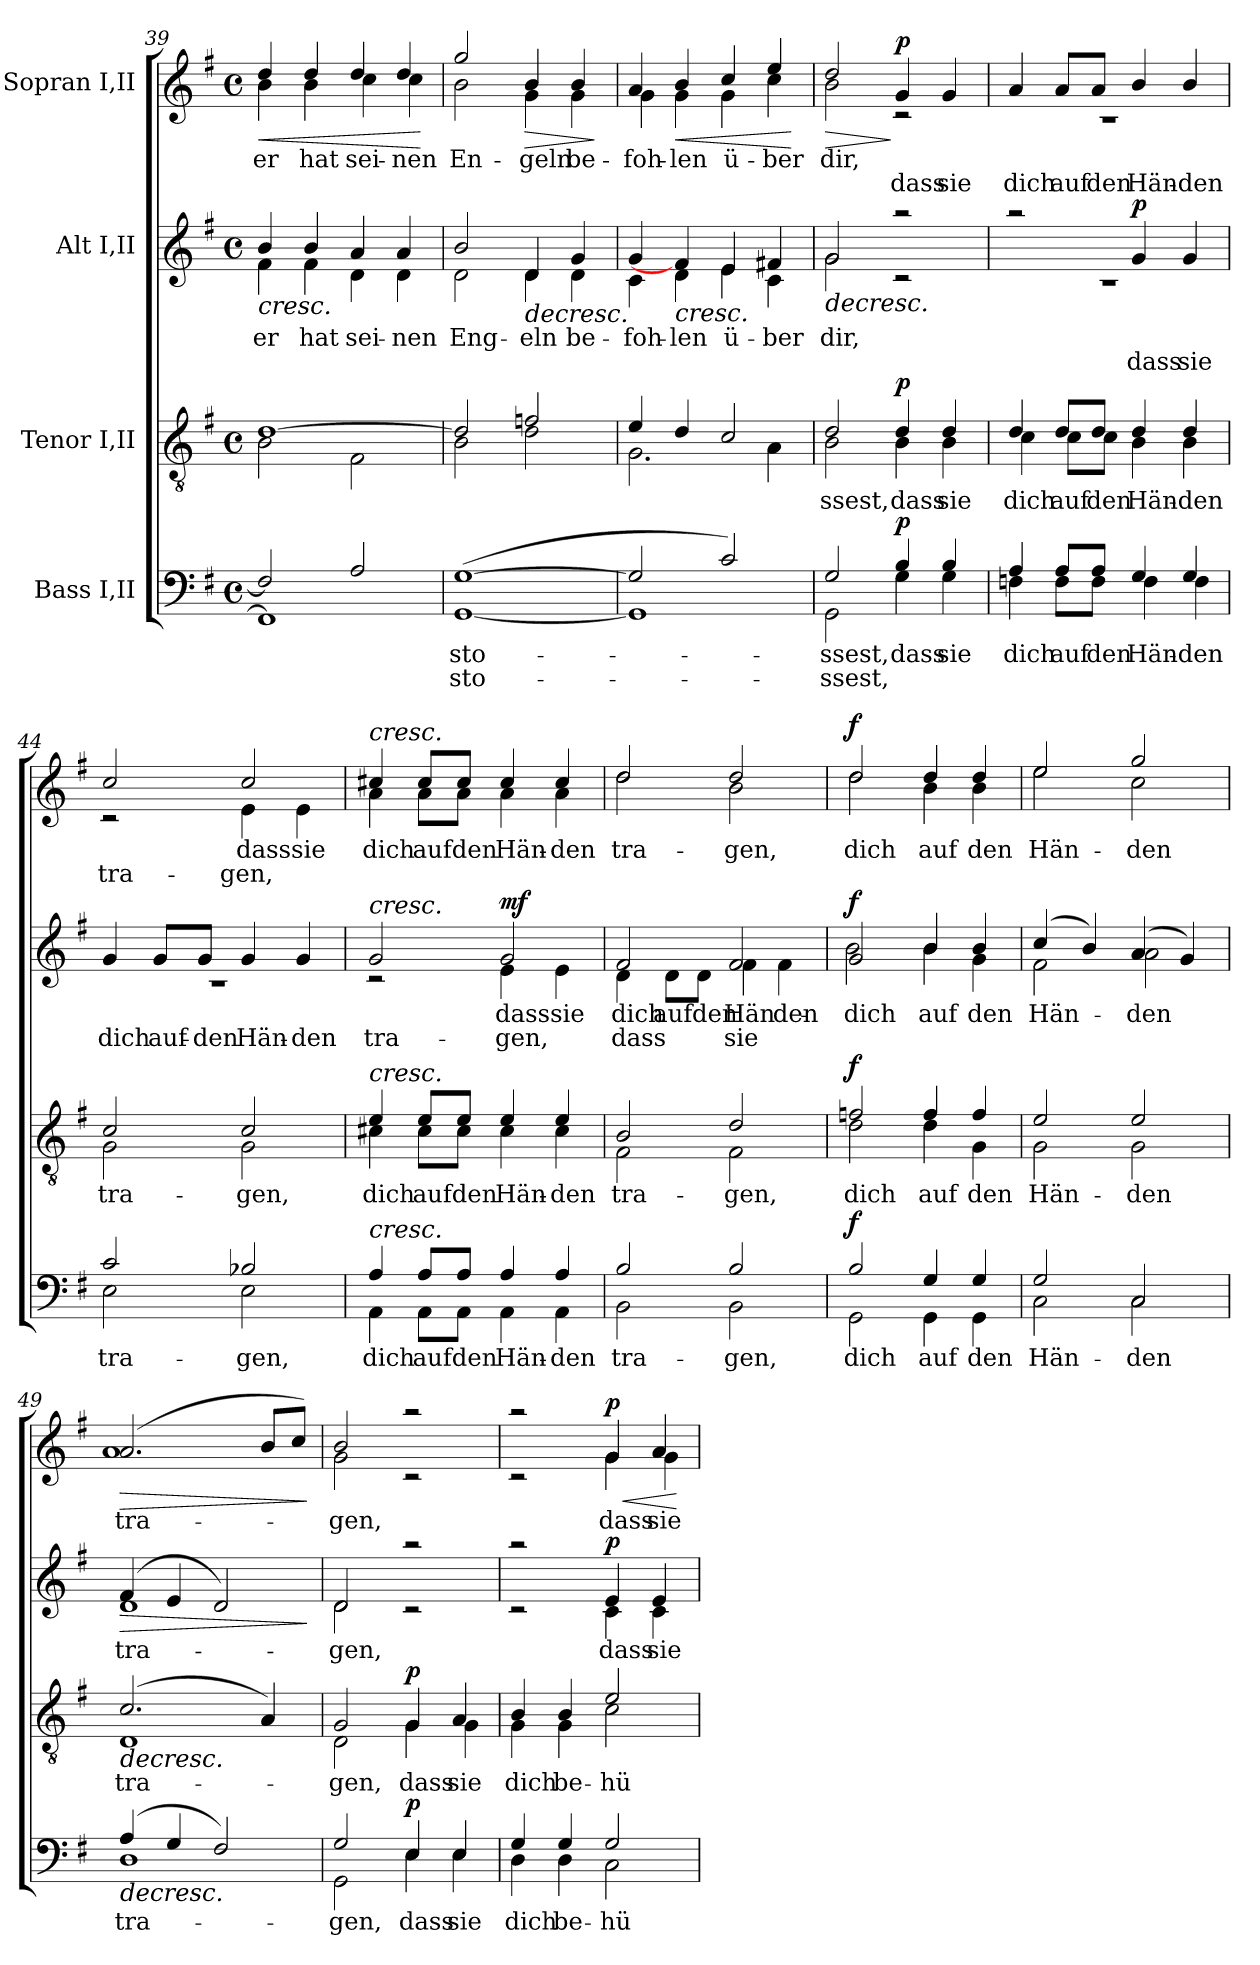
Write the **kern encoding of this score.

**kern	**text	**text	**dynam	**kern	**text	**dynam	**kern	**text	**text	**dynam	**kern	**text	**text	**dynam
*part4	*part4	*part4	*part4	*part3	*part3	*part3	*part2	*part2	*part2	*part2	*part1	*part1	*part1	*part1
*staff4	*staff4	*staff4	*staff4	*staff3	*staff3	*staff3	*staff2	*staff2	*staff2	*staff2	*staff1	*staff1	*staff1	*staff1
*I"Bass I,II	*	*	*	*I"Tenor I,II	*	*	*I"Alt I,II	*	*	*	*I"Sopran I,II	*	*	*
*clefF4	*	*	*	*clefGv2	*	*	*clefG2	*	*	*	*clefG2	*	*	*
*k[f#]	*	*	*	*k[f#]	*	*	*k[f#]	*	*	*	*k[f#]	*	*	*
*G:	*	*	*	*G:	*	*	*G:	*	*	*	*G:	*	*	*
*M4/4	*	*	*	*M4/4	*	*	*M4/4	*	*	*	*M4/4	*	*	*
*met(c)	*	*	*	*met(c)	*	*	*met(c)	*	*	*	*met(c)	*	*	*
=39	=39	=39	=39	=39	=39	=39	=39	=39	=39	=39	=39	=39	=39	=39
*^	*	*	*	*^	*	*	*	*	*	*	*	*	*	*
!	!	!	!	!	!	!	!	!	!	!LO:LY:b	!	!LO:HP:b	!	!LO:LY:b	!	!LO:HP:b
*	*	*	*	*	*	*	*	*	*^	*	*	*	*^	*	*	*
2F#/]	1FF#]	.	.	.	[1d	2B\	.	.	4b/	4f#\	er	.	<	4dd/	4b\	er	.	<
!	!	!	!	!	!	!	!	!	!	!	!LO:LY:b	!	!	!	!	!LO:LY:b	!	!
.	.	.	.	.	.	.	.	.	4b/	4f#\	hat	.	.	4dd/	4b\	hat	.	.
!	!	!	!	!	!	!	!	!	!	!	!LO:LY:b	!	!	!	!	!LO:LY:b	!	!
2A/	.	.	.	.	.	2F#\	.	.	4a/	4d\	sei-	.	.	4dd/	4cc\	sei-	.	.
!	!	!	!	!	!	!	!	!	!	!	!LO:LY:b	!	!	!	!	!LO:LY:b	!	!
.	.	.	.	.	.	.	.	.	4a/	4d\	-nen	.	.	4dd/	4cc\	-nen	.	.
*v	*v	*	*	*	*	*	*	*	*v	*v	*	*	*	*v	*v	*	*	*
*	*	*	*	*v	*v	*	*	*	*	*	*	*	*	*	*
.	.	.	.	.	.	.	.	.	.	.	.	.	.	[
=40	=40	=40	=40	=40	=40	=40	=40	=40	=40	=40	=40	=40	=40	=40
!	!	!LO:LY:b	!	!	!	!	!	!	!	!	!	!	!	!
*^	*	*	*	*	*	*	*	*	*	*	*	*	*	*
!	!	!LO:LY:b	!	!	!	!	!	!	!LO:LY:b	!	!	!	!LO:LY:b	!	!
*	*	*	*	*	*^	*	*	*^	*	*	*	*^	*	*	*
(>[1G	[1GG	sto-	sto-	.	2d/]	2B\	.	.	2b/	2d\	Eng-	.	.	2gg/	2b\	En-	.	.
!	!	!	!	!	!	!	!	!	!	!	!LO:LY:b	!	!LO:HP:b	!	!	!LO:LY:b	!	!LO:HP:b
.	.	.	.	.	2fn/	2d\	.	.	4d/	4d\	-eln	.	>	4b/	4g\	-geln	.	>
!	!	!	!	!	!	!	!	!	!	!	!LO:LY:b	!	!	!	!	!LO:LY:b	!	!
.	.	.	.	.	.	.	.	.	4g/	4d\	be-	.	.	4b/	4g\	be-	.	.
*v	*v	*	*	*	*	*	*	*	*v	*v	*	*	*	*v	*v	*	*	*
*	*	*	*	*v	*v	*	*	*	*	*	*	*	*	*	*
.	.	.	.	.	.	.	.	.	.	[	.	.	.	]
=41	=41	=41	=41	=41	=41	=41	=41	=41	=41	=41	=41	=41	=41	=41
*^	*	*	*	*^	*	*	*^	*	*	*	*	*	*	*
!	!	!	!	!	!	!	!	!	!	!	!LO:LY:b	!	!	!	!LO:LY:b	!	!
*	*	*	*	*	*	*	*	*	*	*	*	*	*	*^	*	*	*
2G/]	1GG]	.	.	.	4e/	2.G\	.	.	4g/	4c\	-foh-	.	.	4a/	4g\	-foh-	.	.
!	!	!	!	!	!	!	!	!	!	!	!LO:LY:b	!	!LO:HP:b	!	!	!LO:LY:b	!	!LO:HP:b
.	.	.	.	.	4d/	.	.	.	4fn/]	4d\	-len	.	<	4b/	4g\	-len	.	<
!	!	!	!	!	!	!	!	!	!	!	!LO:LY:b	!	!	!	!	!LO:LY:b	!	!
2c/)	.	.	.	.	2c/	.	.	.	4e/	4e\	ü-	.	.	4cc/	4g\	ü-	.	.
!	!	!	!	!	!	!	!	!	!	!	!LO:LY:b	!	!	!	!	!LO:LY:b	!	!
.	.	.	.	.	.	4A\	.	.	4f#X/	4c\	-ber	.	.	4ee/	4cc\	-ber	.	.
*v	*v	*	*	*	*	*	*	*	*v	*v	*	*	*	*v	*v	*	*	*
*	*	*	*	*v	*v	*	*	*	*	*	*	*	*	*	*
.	.	.	.	.	.	.	.	.	.	]	.	.	.	[
=42	=42	=42	=42	=42	=42	=42	=42	=42	=42	=42	=42	=42	=42	=42
!	!	!LO:LY:b	!	!	!	!	!	!	!	!	!	!	!	!
*^	*	*	*	*	*	*	*	*	*	*	*	*	*	*
!	!	!LO:LY:b	!	!	!	!LO:LY:b	!	!	!LO:LY:b	!	!LO:HP:b	!	!LO:LY:b	!	!LO:HP:b
*	*	*	*	*	*^	*	*	*^	*	*	*	*^	*	*	*
2G/	2GG\	-ssest,	-ssest,	.	2d/	2B\	-ssest,	.	2g/	2g\	dir,	.	>	2dd/	2b\	dir,	.	>
!	!	!LO:LY:b	!	!LO:DY:b	!	!	!LO:LY:b	!LO:DY:b	!	!	!	!	!	!	!	!	!LO:LY:b	!LO:DY:n=1:b
4B/	4G\	dass	.	p	4d/	4B\	dass	p	2raa	2rc	.	.	[	4g/	2rc	.	dass	] p
!	!	!LO:LY:b	!	!	!	!	!LO:LY:b	!	!	!	!	!	!	!	!	!	!LO:LY:b	!
4B/	4G\	sie	.	.	4d/	4B\	sie	.	.	.	.	.	.	4g/	.	.	sie	.
!!LO:LB:g=z	!!
=43	=43	=43	=43	=43	=43	=43	=43	=43	=43	=43	=43	=43	=43	=43	=43	=43	=43	=43
!	!	!LO:LY:b	!	!	!	!	!LO:LY:b	!	!	!	!	!	!	!	!	!	!LO:LY:b	!
4A/	4Fn\	dich	.	.	4d/	4c\	dich	.	2raa	1rc	.	.	.	4a/	1rc	.	dich	.
!	!	!LO:LY:b	!	!	!	!	!LO:LY:b	!	!	!	!	!	!	!	!	!	!LO:LY:b	!
8A/L	8F\L	auf	.	.	8d/L	8c\L	auf	.	.	.	.	.	.	8a/L	.	.	auf	.
!	!	!LO:LY:b	!	!	!	!	!LO:LY:b	!	!	!	!	!	!	!	!	!	!LO:LY:b	!
8A/J	8F\J	den	.	.	8d/J	8c\J	den	.	.	.	.	.	.	8a/J	.	.	den	.
!	!	!LO:LY:b	!	!	!	!	!LO:LY:b	!	!	!	!	!LO:LY:b	!LO:DY:b	!	!	!	!LO:LY:b	!
4G/	4F\	Hän-	.	.	4d/	4B\	Hän-	.	4g/	.	.	dass	p	4b/	.	.	Hän-	.
!	!	!LO:LY:b	!	!	!	!	!LO:LY:b	!	!	!	!	!LO:LY:b	!	!	!	!	!LO:LY:b	!
4G/	4F\	-den	.	.	4d/	4B\	-den	.	4g/	.	.	sie	.	4b/	.	.	-den	.
=44	=44	=44	=44	=44	=44	=44	=44	=44	=44	=44	=44	=44	=44	=44	=44	=44	=44	=44
!	!	!LO:LY:b	!	!	!	!	!LO:LY:b	!	!	!	!	!LO:LY:b	!	!	!	!	!LO:LY:b	!
2c/	2E\	tra-	.	.	2c/	2G\	tra-	.	4g/	1rc	.	dich	.	2cc/	2rc	.	tra-	.
!	!	!	!	!	!	!	!	!	!	!	!	!LO:LY:b	!	!	!	!	!	!
.	.	.	.	.	.	.	.	.	8g/L	.	.	auf-	.	.	.	.	.	.
!	!	!	!	!	!	!	!	!	!	!	!	!LO:LY:b	!	!	!	!	!	!
.	.	.	.	.	.	.	.	.	8g/J	.	.	-den	.	.	.	.	.	.
!	!	!LO:LY:b	!	!	!	!	!LO:LY:b	!	!	!	!	!LO:LY:b	!	!	!	!	!LO:LY:b	!
!	!	!	!	!	!	!	!	!	!	!	!	!	!	!	!	!LO:LY:b	!	!
2B-X/	2E\	-gen,	.	.	2c/	2G\	-gen,	.	4g/	.	.	Hän-	.	2cc/	4e\	dass	-gen,	.
!	!	!	!	!	!	!	!	!	!	!	!	!LO:LY:b	!	!	!	!LO:LY:b	!	!
.	.	.	.	.	.	.	.	.	4g/	.	.	-den	.	.	4e\	sie	.	.
=45	=45	=45	=45	=45	=45	=45	=45	=45	=45	=45	=45	=45	=45	=45	=45	=45	=45	=45
!	!	!	!	!	!	!	!	!	!	!	!	!	!	!LO:TX:a:i:t=cresc.	!	!	!	!
!	!	!	!	!	!	!	!	!	!LO:TX:a:i:t=cresc.	!	!	!	!	!	!	!	!	!
!	!	!	!	!	!LO:TX:a:i:t=cresc.	!	!	!	!	!	!	!	!	!	!	!	!	!
!LO:TX:a:i:t=cresc.	!	!	!	!	!	!	!	!	!	!	!	!	!	!	!	!	!	!
!	!	!LO:LY:b	!	!	!	!	!LO:LY:b	!	!	!	!	!LO:LY:b	!	!	!	!LO:LY:b	!	!
4A/	4AA\	dich	.	.	4e/	4c#X\	dich	.	2g/	2rc	.	tra-	.	4cc#X/	4a\	dich	.	.
!	!	!LO:LY:b	!	!	!	!	!LO:LY:b	!	!	!	!	!	!	!	!	!LO:LY:b	!	!
8A/L	8AA\L	auf	.	.	8e/L	8c#\L	auf	.	.	.	.	.	.	8cc#/L	8a\L	auf	.	.
!	!	!LO:LY:b	!	!	!	!	!LO:LY:b	!	!	!	!	!	!	!	!	!LO:LY:b	!	!
8A/J	8AA\J	den	.	.	8e/J	8c#\J	den	.	.	.	.	.	.	8cc#/J	8a\J	den	.	.
!	!	!LO:LY:b	!	!	!	!	!LO:LY:b	!	!	!	!	!LO:LY:b	!	!	!	!	!	!
!	!	!	!	!	!	!	!	!	!	!	!LO:LY:b	!	!LO:DY:b	!	!	!LO:LY:b	!	!
4A/	4AA\	Hän-	.	.	4e/	4c#\	Hän-	.	2g/	4e\	dass	-gen,	mf	4cc#/	4a\	Hän-	.	.
!	!	!LO:LY:b	!	!	!	!	!LO:LY:b	!	!	!	!LO:LY:b	!	!	!	!	!LO:LY:b	!	!
4A/	4AA\	-den	.	.	4e/	4c#\	-den	.	.	4e\	sie	.	.	4cc#/	4a\	-den	.	.
=46	=46	=46	=46	=46	=46	=46	=46	=46	=46	=46	=46	=46	=46	=46	=46	=46	=46	=46
!	!	!LO:LY:b	!	!	!	!	!LO:LY:b	!	!	!	!	!LO:LY:b	!	!	!	!	!	!
!	!	!	!	!	!	!	!	!	!	!	!LO:LY:b	!	!	!	!	!LO:LY:b	!	!
2B/	2BB\	tra-	.	.	2B/	2F#\	tra-	.	2f#/	4d\	dich	dass	.	2dd/	2dd\	tra-	.	.
!	!	!	!	!	!	!	!	!	!	!	!LO:LY:b	!	!	!	!	!	!	!
.	.	.	.	.	.	.	.	.	.	8d\L	auf	.	.	.	.	.	.	.
!	!	!	!	!	!	!	!	!	!	!	!LO:LY:b	!	!	!	!	!	!	!
.	.	.	.	.	.	.	.	.	.	8d\J	den	.	.	.	.	.	.	.
!	!	!LO:LY:b	!	!	!	!	!LO:LY:b	!	!	!	!	!LO:LY:b	!	!	!	!	!	!
!	!	!	!	!	!	!	!	!	!	!	!LO:LY:b	!	!	!	!	!LO:LY:b	!	!
2B/	2BB\	-gen,	.	.	2d/	2F#\	-gen,	.	2f#/	4f#\	Hän-	sie	.	2dd/	2b\	-gen,	.	.
!	!	!	!	!	!	!	!	!	!	!	!LO:LY:b	!	!	!	!	!	!	!
.	.	.	.	.	.	.	.	.	.	4f#\	-den	.	.	.	.	.	.	.
!!LO:PB:g=z	!!
=47	=47	=47	=47	=47	=47	=47	=47	=47	=47	=47	=47	=47	=47	=47	=47	=47	=47	=47
!	!	!LO:LY:b	!	!LO:DY:b	!	!	!LO:LY:b	!LO:DY:b	!	!	!LO:LY:b	!	!LO:DY:b	!	!	!LO:LY:b	!	!LO:DY:b
2B/	2GG\	dich	.	f	2fn/	2d\	dich	f	2g/	2b\	dich	.	f	2dd/	2dd\	dich	.	f
!	!	!LO:LY:b	!	!	!	!	!LO:LY:b	!	!	!	!LO:LY:b	!	!	!	!	!LO:LY:b	!	!
4G/	4GG\	auf	.	.	4f/	4d\	auf	.	4b/	4b\	auf	.	.	4dd/	4b\	auf	.	.
!	!	!LO:LY:b	!	!	!	!	!LO:LY:b	!	!	!	!LO:LY:b	!	!	!	!	!LO:LY:b	!	!
4G/	4GG\	den	.	.	4f/	4G\	den	.	4b/	4g\	den	.	.	4dd/	4b\	den	.	.
=48	=48	=48	=48	=48	=48	=48	=48	=48	=48	=48	=48	=48	=48	=48	=48	=48	=48	=48
!	!	!LO:LY:b	!	!	!	!	!LO:LY:b	!	!	!	!LO:LY:b	!	!	!	!	!LO:LY:b	!	!
2G/	2C\	Hän-	.	.	2e/	2G\	Hän-	.	(>4cc/	2f#\	Hän-	.	.	2ee/	2ee\	Hän-	.	.
.	.	.	.	.	.	.	.	.	4b/)	.	.	.	.	.	.	.	.	.
!	!	!LO:LY:b	!	!	!	!	!LO:LY:b	!	!	!	!LO:LY:b	!	!	!	!	!LO:LY:b	!	!
2C/	2C\	-den	.	.	2e/	2G\	-den	.	(>4a/	2a\	-den	.	.	2gg/	2cc\	-den	.	.
.	.	.	.	.	.	.	.	.	4g/)	.	.	.	.	.	.	.	.	.
=49	=49	=49	=49	=49	=49	=49	=49	=49	=49	=49	=49	=49	=49	=49	=49	=49	=49	=49
!	!	!LO:LY:b	!	!LO:HP:b	!	!	!LO:LY:b	!LO:HP:b	!	!	!LO:LY:b	!	!LO:HP:b	!	!	!LO:LY:b	!	!LO:HP:b
(>4A/	1D	tra-	.	>	(>2.c/	1D	tra-	>	(>4f#/	1d	tra-	.	>	(>2.a/	1a	tra-	.	>
4G/	.	.	.	.	.	.	.	.	4e/	.	.	.	.	.	.	.	.	.
2F#/)	.	.	.	.	.	.	.	.	2d/)	.	.	.	.	.	.	.	.	.
.	.	.	.	.	4A/)	.	.	.	.	.	.	.	.	8b/L	.	.	.	.
.	.	.	.	.	.	.	.	.	.	.	.	.	.	8cc/J)	.	.	.	.
*v	*v	*	*	*	*	*	*	*	*v	*v	*	*	*	*v	*v	*	*	*
*	*	*	*	*v	*v	*	*	*	*	*	*	*	*	*	*
.	.	.	.	.	.	.	.	.	.	]	.	.	.	]
=50	=50	=50	=50	=50	=50	=50	=50	=50	=50	=50	=50	=50	=50	=50
*^	*	*	*	*	*	*	*	*	*	*	*	*	*	*
!	!	!LO:LY:b	!	!	!	!LO:LY:b	!	!	!LO:LY:b	!	!	!	!LO:LY:b	!	!
*	*	*	*	*	*^	*	*	*^	*	*	*	*^	*	*	*
2G/	2GG\	-gen,	.	.	2G/	2D\	-gen,	.	2d/	2d\	-gen,	.	.	2b/	2g\	-gen,	.	.
!	!	!LO:LY:b	!	!LO:DY:b	!	!	!LO:LY:b	!LO:DY:b	!	!	!	!	!	!	!	!	!	!
4E/	4E\	dass	.	p	4G/	4G\	dass	p	2raa	2rc	.	.	.	2raa	2rc	.	.	.
!	!	!LO:LY:b	!	!	!	!	!LO:LY:b	!	!	!	!	!	!	!	!	!	!	!
4E/	4E\	sie	.	.	4A/	4G\	sie	.	.	.	.	.	.	.	.	.	.	.
=51	=51	=51	=51	=51	=51	=51	=51	=51	=51	=51	=51	=51	=51	=51	=51	=51	=51	=51
!	!	!LO:LY:b	!	!	!	!	!LO:LY:b	!	!	!	!	!	!	!	!	!	!	!
4G/	4D\	dich	.	.	4B/	4G\	dich	.	2raa	2rc	.	.	.	2raa	2rc	.	.	.
!	!	!LO:LY:b	!	!	!	!	!LO:LY:b	!	!	!	!	!	!	!	!	!	!	!
4G/	4D\	be-	.	]	4B/	4G\	be-	]	.	.	.	.	.	.	.	.	.	.
!	!	!LO:LY:b	!	!	!	!	!LO:LY:b	!	!	!	!LO:LY:b	!	!LO:DY:b	!	!	!LO:LY:b	!	!LO:HP:b
!	!	!	!	!	!	!	!	!	!	!	!	!	!	!	!	!	!	!LO:DY:n=1:b
2G/	2C\	-hü-	.	.	2e/	2c\	-hü-	.	4e/	4c\	dass	.	p	4g/	4g\	dass	.	< p
!	!	!	!	!	!	!	!	!	!	!	!LO:LY:b	!	!	!	!	!LO:LY:b	!	!
.	.	.	.	.	.	.	.	.	4e/	4c\	sie	.	.	4a/	4g\	sie	.	.
*v	*v	*	*	*	*	*	*	*	*v	*v	*	*	*	*v	*v	*	*	*
*	*	*	*	*v	*v	*	*	*	*	*	*	*	*	*	*
.	.	.	.	.	.	.	.	.	.	]	.	.	.	[
=	=	=	=	=	=	=	=	=	=	=	=	=	=	=
*-	*-	*-	*-	*-	*-	*-	*-	*-	*-	*-	*-	*-	*-	*-
